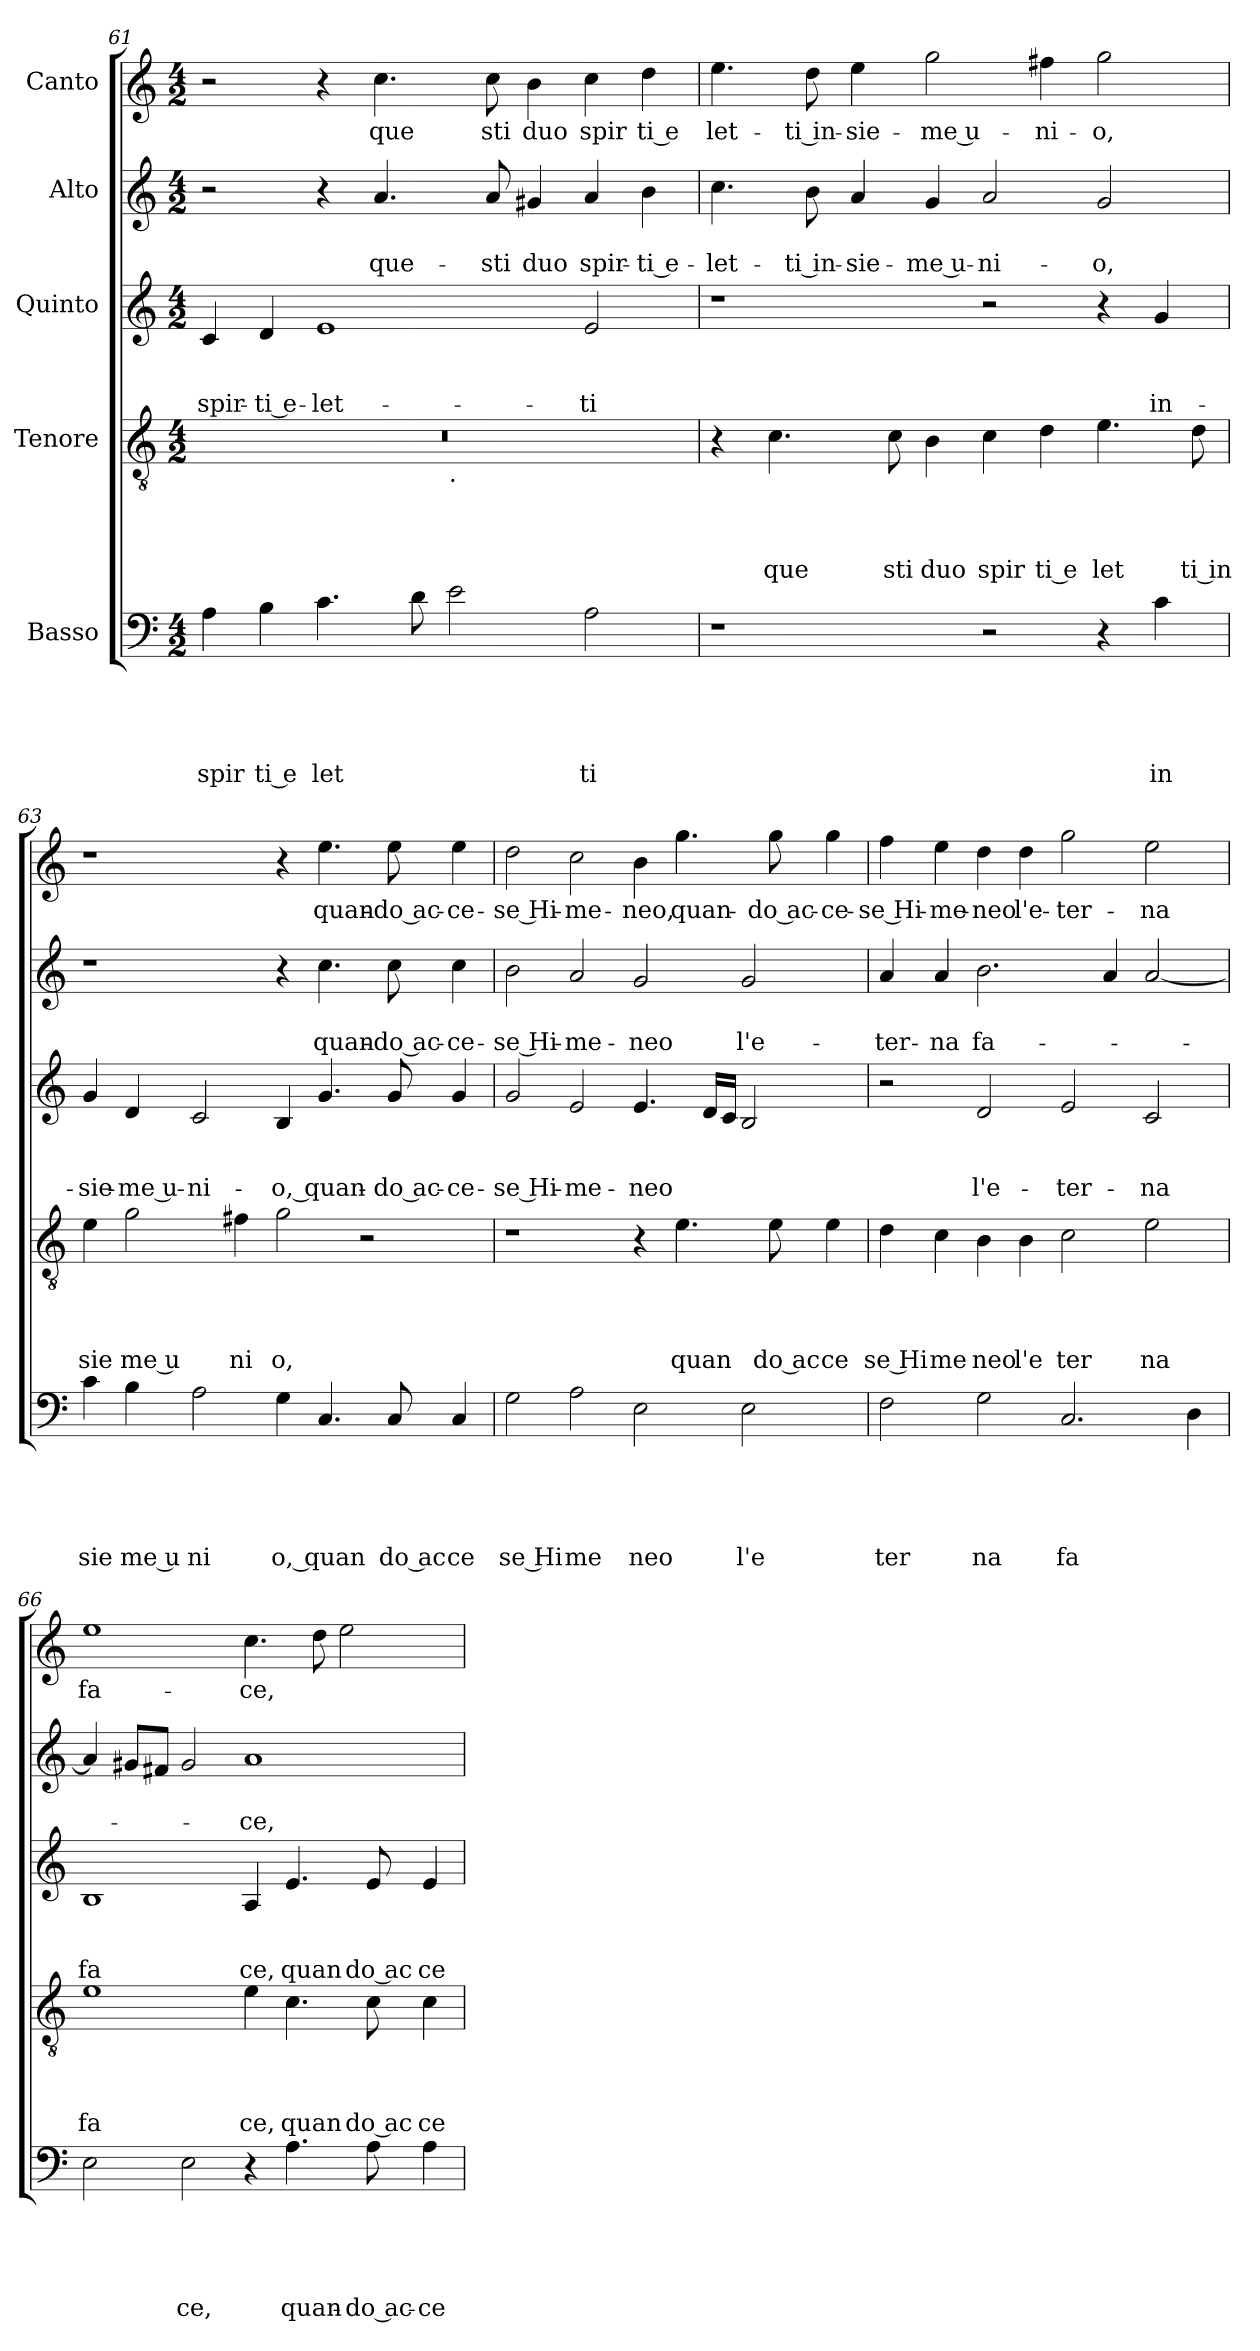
**kern	**text	**text	**text	**text	**text	**kern	**text	**text	**text	**text	**kern	**text	**text	**text	**kern	**text	**text	**kern	**text
*part5	*part5	*part5	*part5	*part5	*part5	*part4	*part4	*part4	*part4	*part4	*part3	*part3	*part3	*part3	*part2	*part2	*part2	*part1	*part1
*staff5	*staff5	*staff5	*staff5	*staff5	*staff5	*staff4	*staff4	*staff4	*staff4	*staff4	*staff3	*staff3	*staff3	*staff3	*staff2	*staff2	*staff2	*staff1	*staff1
*I"Basso	*	*	*	*	*	*I"Tenore	*	*	*	*	*I"Quinto	*	*	*	*I"Alto	*	*	*I"Canto	*
*clefF4	*	*	*	*	*	*clefGv2	*	*	*	*	*clefG2	*	*	*	*clefG2	*	*	*clefG2	*
*k[]	*	*	*	*	*	*k[]	*	*	*	*	*k[]	*	*	*	*k[]	*	*	*k[]	*
*C:	*	*	*	*	*	*C:	*	*	*	*	*C:	*	*	*	*C:	*	*	*C:	*
*M4/2	*	*	*	*	*	*M4/2	*	*	*	*	*M4/2	*	*	*	*M4/2	*	*	*M4/2	*
=61	=61	=61	=61	=61	=61	=61	=61	=61	=61	=61	=61	=61	=61	=61	=61	=61	=61	=61	=61
!	!	!	!	!	!LO:LY:b	!	!	!	!	!	!	!	!	!LO:LY:b	!	!	!	!	!
*	*	*	*	*	*	*^	*	*	*	*	*	*	*	*	*	*	*	*	*
4A\	.	.	.	.	spir	0r	1ryy	.	.	.	.	4c/	.	.	spir-	2r	.	.	2r	.
!	!	!	!	!	!LO:LY:b:rj	!	!	!	!	!	!	!	!	!	!LO:LY:b:rj	!	!	!	!	!
4B\	.	.	.	.	ti e	.	.	.	.	.	.	4d/	.	.	-ti e-	.	.	.	.	.
!	!	!	!	!	!LO:LY:b	!	!	!	!	!	!	!	!	!	!LO:LY:b	!	!	!	!	!
4.c\	.	.	.	.	let	.	.	.	.	.	.	1e	.	.	-let-	4r	.	.	4r	.
!	!	!	!	!	!	!	!	!	!	!	!	!	!	!	!	!	!	!LO:LY:b	!	!LO:LY:b
.	.	.	.	.	.	.	.	.	.	.	.	.	.	.	.	4.a/	.	que-	4.cc\	que
8d\	.	.	.	.	.	.	.	.	.	.	.	.	.	.	.	.	.	.	.	.
!	!	!	!	!	!	!	!LO:TX:b:t=.	!	!	!	!	!	!	!	!	!	!	!	!	!
2e\	.	.	.	.	.	.	1ryy	.	.	.	.	.	.	.	.	.	.	.	.	.
!	!	!	!	!	!	!	!	!	!	!	!	!	!	!	!	!	!	!LO:LY:b	!	!LO:LY:b
.	.	.	.	.	.	.	.	.	.	.	.	.	.	.	.	8a/	.	-sti	8cc\	sti
!	!	!	!	!	!	!	!	!	!	!	!	!	!	!	!	!	!	!LO:LY:b	!	!LO:LY:b
.	.	.	.	.	.	.	.	.	.	.	.	.	.	.	.	4g#X/	.	duo	4b\	duo
!	!	!	!	!	!LO:LY:b	!	!	!	!	!	!	!	!	!	!LO:LY:b	!	!	!LO:LY:b	!	!LO:LY:b
2A\	.	.	.	.	ti	.	.	.	.	.	.	2e/	.	.	-ti	4a/	.	spir-	4cc\	spir
!	!	!	!	!	!	!	!	!	!	!	!	!	!	!	!	!	!	!LO:LY:b:rj	!	!LO:LY:b:rj
.	.	.	.	.	.	.	.	.	.	.	.	.	.	.	.	4b\	.	-ti e-	4dd\	ti e
!!LO:LB:g=z
=62	=62	=62	=62	=62	=62	=62	=62	=62	=62	=62	=62	=62	=62	=62	=62	=62	=62	=62	=62	=62
!	!	!	!	!	!	!	!	!	!	!	!	!	!	!	!	!	!	!LO:LY:b	!	!LO:LY:b
*	*	*	*	*	*	*v	*v	*	*	*	*	*	*	*	*	*	*	*	*	*
1r	.	.	.	.	.	4r	.	.	.	.	1r	.	.	.	4.cc\	.	-let-	4.ee\	let-
!	!	!	!	!	!	!	!	!	!	!LO:LY:b	!	!	!	!	!	!	!	!	!
.	.	.	.	.	.	4.c\	.	.	.	que	.	.	.	.	.	.	.	.	.
!	!	!	!	!	!	!	!	!	!	!	!	!	!	!	!	!	!LO:LY:b:rj	!	!LO:LY:b:rj
.	.	.	.	.	.	.	.	.	.	.	.	.	.	.	8b\	.	-ti in-	8dd\	-ti in-
!	!	!	!	!	!	!	!	!	!	!	!	!	!	!	!	!	!LO:LY:b	!	!LO:LY:b
.	.	.	.	.	.	.	.	.	.	.	.	.	.	.	4a/	.	-sie-	4ee\	-sie-
!	!	!	!	!	!	!	!	!	!	!LO:LY:b	!	!	!	!	!	!	!	!	!
.	.	.	.	.	.	8c\	.	.	.	sti	.	.	.	.	.	.	.	.	.
!	!	!	!	!	!	!	!	!	!	!LO:LY:b	!	!	!	!	!	!	!LO:LY:b:rj	!	!LO:LY:b:rj
.	.	.	.	.	.	4B\	.	.	.	duo	.	.	.	.	4g/	.	-me u-	2gg\	-me u-
!	!	!	!	!	!	!	!	!	!	!LO:LY:b	!	!	!	!	!	!	!LO:LY:b	!	!
2r	.	.	.	.	.	4c\	.	.	.	spir	2r	.	.	.	2a/	.	-ni-	.	.
!	!	!	!	!	!	!	!	!	!	!LO:LY:b:rj	!	!	!	!	!	!	!	!	!LO:LY:b
.	.	.	.	.	.	4d\	.	.	.	ti e	.	.	.	.	.	.	.	4ff#X\	-ni-
!	!	!	!	!	!	!	!	!	!	!LO:LY:b	!	!	!	!	!	!	!LO:LY:b	!	!LO:LY:b
4r	.	.	.	.	.	4.e\	.	.	.	let	4r	.	.	.	2g/	.	-o,	2gg\	-o,
!	!	!	!	!	!LO:LY:b	!	!	!	!	!	!	!	!	!LO:LY:b	!	!	!	!	!
4c\	.	.	.	.	in	.	.	.	.	.	4g/	.	.	in-	.	.	.	.	.
!	!	!	!	!	!	!	!	!	!	!LO:LY:b:rj	!	!	!	!	!	!	!	!	!
.	.	.	.	.	.	8d\	.	.	.	ti in	.	.	.	.	.	.	.	.	.
=63	=63	=63	=63	=63	=63	=63	=63	=63	=63	=63	=63	=63	=63	=63	=63	=63	=63	=63	=63
!	!	!	!	!	!LO:LY:b	!	!	!	!	!LO:LY:b	!	!	!	!LO:LY:b	!	!	!	!	!
4c\	.	.	.	.	sie	4e\	.	.	.	sie	4g/	.	.	-sie-	1r	.	.	1r	.
!	!	!	!	!	!LO:LY:b:rj	!	!	!	!	!LO:LY:b:rj	!	!	!	!LO:LY:b:rj	!	!	!	!	!
4B\	.	.	.	.	me u	2g\	.	.	.	me u	4d/	.	.	-me u-	.	.	.	.	.
!	!	!	!	!	!LO:LY:b	!	!	!	!	!	!	!	!	!LO:LY:b	!	!	!	!	!
2A\	.	.	.	.	ni	.	.	.	.	.	2c/	.	.	-ni-	.	.	.	.	.
!	!	!	!	!	!	!	!	!	!	!LO:LY:b	!	!	!	!	!	!	!	!	!
.	.	.	.	.	.	4f#X\	.	.	.	ni	.	.	.	.	.	.	.	.	.
!	!	!	!	!	!LO:LY:b	!	!	!	!	!LO:LY:b	!	!	!	!LO:LY:b	!	!	!	!	!
4G\	.	.	.	.	o, quan	2g\	.	.	.	o,	4B/	.	.	-o, quan-	4r	.	.	4r	.
!	!	!	!	!	!	!	!	!	!	!	!	!	!	!	!	!	!LO:LY:b	!	!LO:LY:b
4.C/	.	.	.	.	.	.	.	.	.	.	4.g/	.	.	.	4.cc\	.	quan-	4.ee\	quan-
.	.	.	.	.	.	2r	.	.	.	.	.	.	.	.	.	.	.	.	.
!	!	!	!	!	!LO:LY:b:rj	!	!	!	!	!	!	!	!	!LO:LY:b:rj	!	!	!LO:LY:b:rj	!	!LO:LY:b:rj
8C/	.	.	.	.	do ac	.	.	.	.	.	8g/	.	.	-do ac-	8cc\	.	-do ac-	8ee\	-do ac-
!	!	!	!	!	!LO:LY:b	!	!	!	!	!	!	!	!	!LO:LY:b	!	!	!LO:LY:b	!	!LO:LY:b
4C/	.	.	.	.	ce	.	.	.	.	.	4g/	.	.	-ce-	4cc\	.	-ce-	4ee\	-ce-
=64	=64	=64	=64	=64	=64	=64	=64	=64	=64	=64	=64	=64	=64	=64	=64	=64	=64	=64	=64
!	!	!	!	!	!LO:LY:b:rj	!	!	!	!	!	!	!	!	!LO:LY:b:rj	!	!	!LO:LY:b:rj	!	!LO:LY:b:rj
2G\	.	.	.	.	se Hi	1r	.	.	.	.	2g/	.	.	-se Hi-	2b\	.	-se Hi-	2dd\	-se Hi-
!	!	!	!	!	!LO:LY:b	!	!	!	!	!	!	!	!	!LO:LY:b	!	!	!LO:LY:b	!	!LO:LY:b
2A\	.	.	.	.	me	.	.	.	.	.	2e/	.	.	-me-	2a/	.	-me-	2cc\	-me-
!	!	!	!	!	!LO:LY:b	!	!	!	!	!	!	!	!	!LO:LY:b	!	!	!LO:LY:b	!	!LO:LY:b
2E\	.	.	.	.	neo	4r	.	.	.	.	4.e/	.	.	-neo	2g/	.	-neo	4b\	-neo,
!	!	!	!	!	!	!	!	!	!	!LO:LY:b	!	!	!	!	!	!	!	!	!LO:LY:b
.	.	.	.	.	.	4.e\	.	.	.	quan	.	.	.	.	.	.	.	4.gg\	quan-
.	.	.	.	.	.	.	.	.	.	.	16d/LL	.	.	.	.	.	.	.	.
.	.	.	.	.	.	.	.	.	.	.	16c/JJ	.	.	.	.	.	.	.	.
!	!	!	!	!	!LO:LY:b	!	!	!	!	!	!	!	!	!	!	!	!LO:LY:b	!	!
2E\	.	.	.	.	l'e	.	.	.	.	.	2B/	.	.	.	2g/	.	l'e-	.	.
!	!	!	!	!	!	!	!	!	!	!LO:LY:b:rj	!	!	!	!	!	!	!	!	!LO:LY:b:rj
.	.	.	.	.	.	8e\	.	.	.	do ac	.	.	.	.	.	.	.	8gg\	-do ac-
!	!	!	!	!	!	!	!	!	!	!LO:LY:b	!	!	!	!	!	!	!	!	!LO:LY:b
.	.	.	.	.	.	4e\	.	.	.	ce	.	.	.	.	.	.	.	4gg\	-ce-
=65	=65	=65	=65	=65	=65	=65	=65	=65	=65	=65	=65	=65	=65	=65	=65	=65	=65	=65	=65
!	!	!	!	!	!LO:LY:b	!	!	!	!	!LO:LY:b:rj	!	!	!	!	!	!	!LO:LY:b	!	!LO:LY:b:rj
2F\	.	.	.	.	ter	4d\	.	.	.	se Hi	2r	.	.	.	4a/	.	-ter-	4ff\	-se Hi-
!	!	!	!	!	!	!	!	!	!	!LO:LY:b	!	!	!	!	!	!	!LO:LY:b	!	!LO:LY:b
.	.	.	.	.	.	4c\	.	.	.	me	.	.	.	.	4a/	.	-na	4ee\	-me-
!	!	!	!	!	!LO:LY:b	!	!	!	!	!LO:LY:b	!	!	!	!LO:LY:b	!	!	!LO:LY:b	!	!LO:LY:b
2G\	.	.	.	.	na	4B\	.	.	.	neo	2d/	.	.	l'e-	2.b\	.	fa-	4dd\	-neo
!	!	!	!	!	!	!	!	!	!	!LO:LY:b	!	!	!	!	!	!	!	!	!LO:LY:b
.	.	.	.	.	.	4B\	.	.	.	l'e	.	.	.	.	.	.	.	4dd\	l'e-
!	!	!	!	!	!LO:LY:b	!	!	!	!	!LO:LY:b	!	!	!	!LO:LY:b	!	!	!	!	!LO:LY:b
2.C/	.	.	.	.	fa	2c\	.	.	.	ter	2e/	.	.	-ter-	.	.	.	2gg\	-ter-
.	.	.	.	.	.	.	.	.	.	.	.	.	.	.	4a/	.	.	.	.
!	!	!	!	!	!	!	!	!	!	!LO:LY:b	!	!	!	!LO:LY:b	!	!	!	!	!LO:LY:b
.	.	.	.	.	.	2e\	.	.	.	na	2c/	.	.	-na	[<2a/	.	.	2ee\	-na
4D\	.	.	.	.	.	.	.	.	.	.	.	.	.	.	.	.	.	.	.
!!LO:LB:g=z
=66	=66	=66	=66	=66	=66	=66	=66	=66	=66	=66	=66	=66	=66	=66	=66	=66	=66	=66	=66
!	!	!	!	!	!	!	!	!	!	!LO:LY:b	!	!	!	!LO:LY:b	!	!	!	!	!LO:LY:b
2E\	.	.	.	.	.	1e	.	.	.	fa	1B	.	.	fa	4a/]	.	.	1ee	fa-
.	.	.	.	.	.	.	.	.	.	.	.	.	.	.	8g#X/L	.	.	.	.
.	.	.	.	.	.	.	.	.	.	.	.	.	.	.	8f#X/J	.	.	.	.
!	!	!	!	!	!LO:LY:b	!	!	!	!	!	!	!	!	!	!	!	!	!	!
2E\	.	.	.	.	ce,	.	.	.	.	.	.	.	.	.	2g#/	.	.	.	.
!	!	!	!	!	!	!	!	!	!	!LO:LY:b	!	!	!	!LO:LY:b	!	!	!LO:LY:b	!	!LO:LY:b
4r	.	.	.	.	.	4e\	.	.	.	ce,	4A/	.	.	ce,	1a	.	-ce,	4.cc\	-ce,
!	!	!	!	!	!LO:LY:b	!	!	!	!	!LO:LY:b	!	!	!	!LO:LY:b	!	!	!	!	!
4.A\	.	.	.	.	quan-	4.c\	.	.	.	quan	4.e/	.	.	quan	.	.	.	.	.
.	.	.	.	.	.	.	.	.	.	.	.	.	.	.	.	.	.	8dd\	.
.	.	.	.	.	.	.	.	.	.	.	.	.	.	.	.	.	.	2ee\	.
!	!	!	!	!	!LO:LY:b:rj	!	!	!	!	!LO:LY:b:rj	!	!	!	!LO:LY:b:rj	!	!	!	!	!
8A\	.	.	.	.	-do ac-	8c\	.	.	.	do ac	8e/	.	.	do ac	.	.	.	.	.
!	!	!	!	!	!LO:LY:b	!	!	!	!	!LO:LY:b	!	!	!	!LO:LY:b	!	!	!	!	!
4A\	.	.	.	.	-ce-	4c\	.	.	.	ce	4e/	.	.	ce	.	.	.	.	.
=	=	=	=	=	=	=	=	=	=	=	=	=	=	=	=	=	=	=	=
*-	*-	*-	*-	*-	*-	*-	*-	*-	*-	*-	*-	*-	*-	*-	*-	*-	*-	*-	*-
